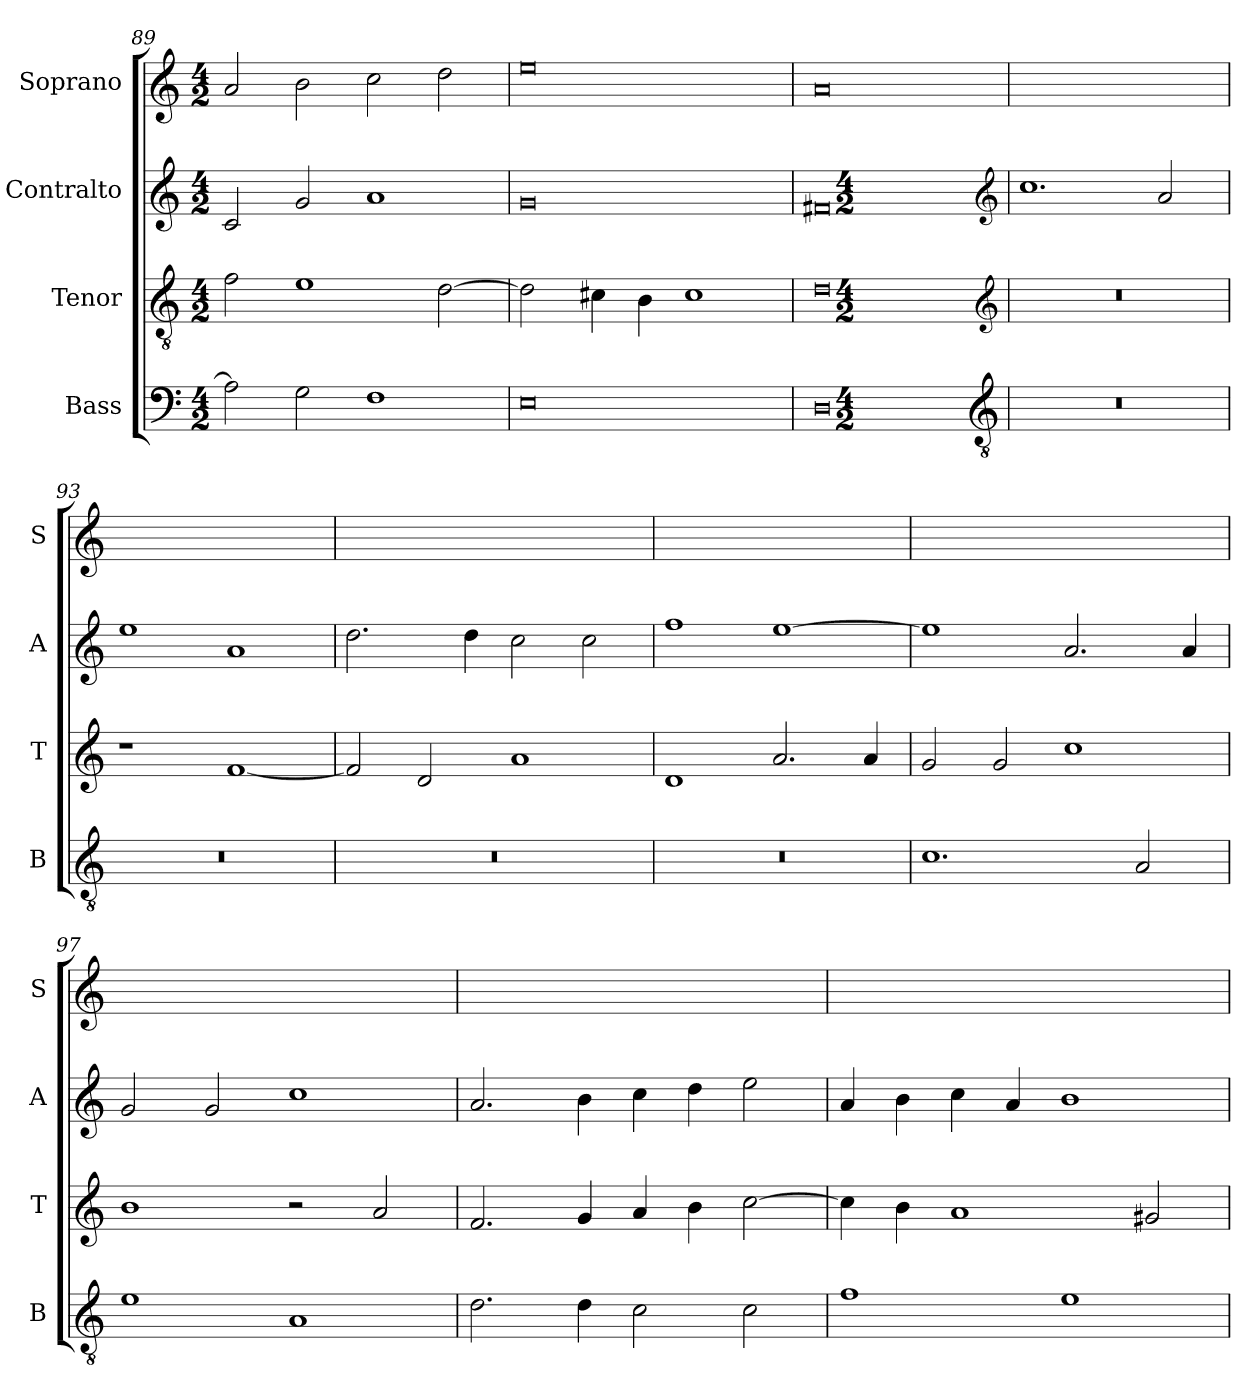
**kern	**kern	**kern	**kern
*part4	*part3	*part2	*part1
*staff4	*staff3	*staff2	*staff1
*I"Bass	*I"Tenor	*I"Contralto	*I"Soprano
*I'B	*I'T	*I'A	*I'S
*clefF4	*clefGv2	*clefG2	*clefG2
*k[]	*k[]	*k[]	*k[]
*A:aeo	*A:aeo	*A:aeo	*A:aeo
*M4/2	*M4/2	*M4/2	*M4/2
=89	=89	=89	=89
2A]	2f	2c	2a
2G	1e	2g	2b
1F	.	1a	2cc
.	[2d	.	2dd
=90	=90	=90	=90
0E	2d]	0g	0ee
.	4c#X	.	.
.	4B	.	.
.	1c#	.	.
=91	=91	=91	=91
0D	0d	0f#X	0a
*clefGv2	*clefG2	*clefG2	*
*k[]	*k[]	*k[]	*
*A:aeo	*A:aeo	*A:aeo	*
*M4/2	*M4/2	*M4/2	*
=92	=92	=92	=92
0r	0r	1.cc	0ryy
.	.	2a	.
=93	=93	=93	=93
0r	1r	1ee	0ryy
.	[1f	1a	.
=94	=94	=94	=94
0r	2f]	2.dd	0ryy
.	2d	.	.
.	.	4dd	.
.	1a	2cc	.
.	.	2cc	.
=95	=95	=95	=95
0r	1d	1ff	0ryy
.	2.a	[1ee	.
.	4a	.	.
=96	=96	=96	=96
1.c	2g	1ee]	0ryy
.	2g	.	.
.	1cc	2.a	.
2A	.	.	.
.	.	4a	.
=97	=97	=97	=97
1e	1b	2g	0ryy
.	.	2g	.
1A	2r	1cc	.
.	2a	.	.
=98	=98	=98	=98
2.d	2.f	2.a	0ryy
4d	4g	4b	.
2c	4a	4cc	.
.	4b	4dd	.
2c	[2cc	2ee	.
=99	=99	=99	=99
1f	4cc]	4a	0ryy
.	4b	4b	.
.	1a	4cc	.
.	.	4a	.
1e	.	1b	.
.	2g#X	.	.
=	=	=	=
*-	*-	*-	*-
